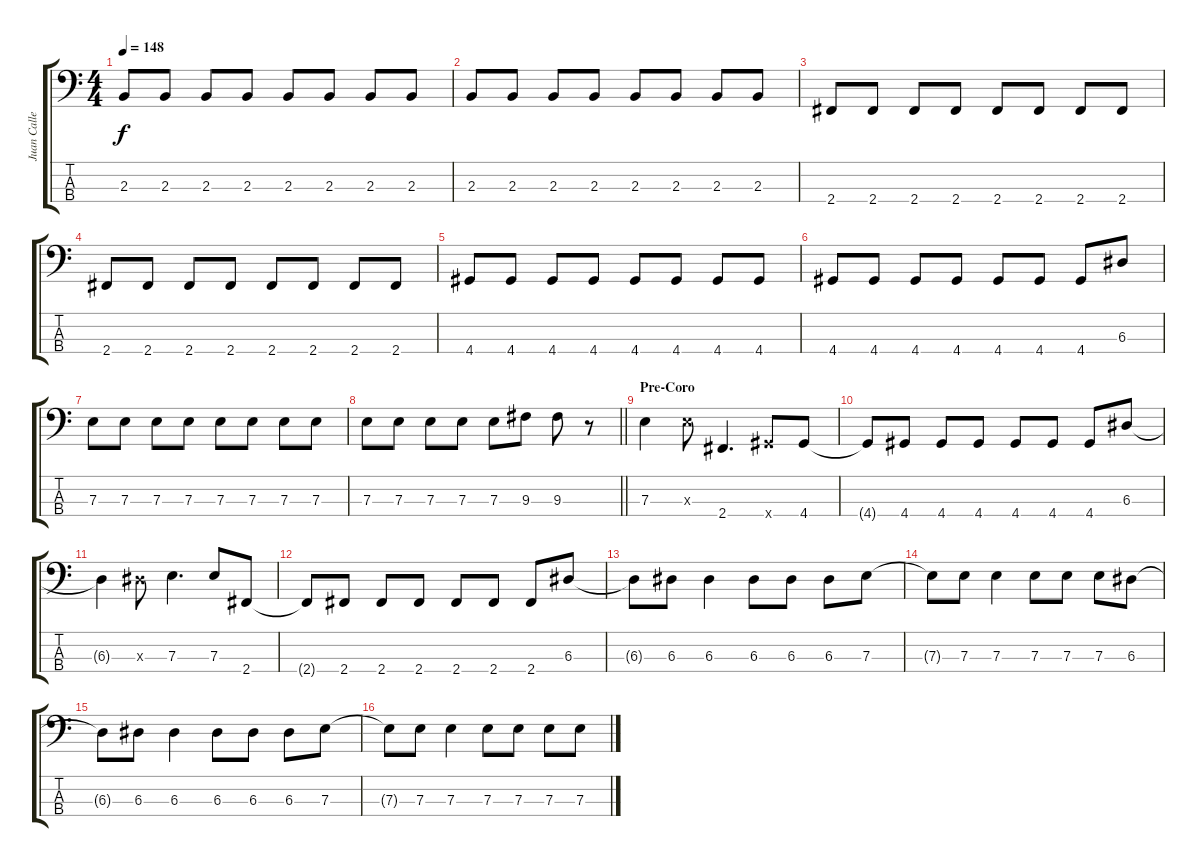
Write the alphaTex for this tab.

\track ("Juan Calleros" "Juan Calle") {instrument electricbassfinger}
\staff {score tabs}
\tuning (G2 D2 A1 E1) {hide}
\ts (4 4)
\tempo 148
\clef f4
\ks c
2.3.8{dy f} 2.3.8 2.3.8 2.3.8 2.3.8 2.3.8 2.3.8 2.3.8 |
2.3.8 2.3.8 2.3.8 2.3.8 2.3.8 2.3.8 2.3.8 2.3.8 |
2.4.8 2.4.8 2.4.8 2.4.8 2.4.8 2.4.8 2.4.8 2.4.8 |
2.4.8 2.4.8 2.4.8 2.4.8 2.4.8 2.4.8 2.4.8 2.4.8 |
4.4.8 4.4.8 4.4.8 4.4.8 4.4.8 4.4.8 4.4.8 4.4.8 |
4.4.8 4.4.8 4.4.8 4.4.8 4.4.8 4.4.8 4.4.8 6.3.8 |
7.3.8 7.3.8 7.3.8 7.3.8 7.3.8 7.3.8 7.3.8 7.3.8 |
\barLineRight lightlight
7.3.8 7.3.8 7.3.8 7.3.8 7.3.8 9.3.8 9.3.8 r.8 |
\section ("" "Pre-Coro")
7.3.4 7.3{x}.8 2.4.4{d} 4.4{x}.8 4.4.8 |
4.4{t}.8 4.4.8 4.4.8 4.4.8 4.4.8 4.4.8 4.4.8 6.3.8 |
6.3{t}.4 6.3{x}.8 7.3.4{d} 7.3.8 2.4.8 |
2.4{t}.8 2.4.8 2.4.8 2.4.8 2.4.8 2.4.8 2.4.8 6.3.8 |
6.3{t}.8 6.3.8 6.3.4 6.3.8 6.3.8 6.3.8 7.3.8 |
7.3{t}.8 7.3.8 7.3.4 7.3.8 7.3.8 7.3.8 6.3.8 |
6.3{t}.8 6.3.8 6.3.4 6.3.8 6.3.8 6.3.8 7.3.8 |
7.3{t}.8 7.3.8 7.3.4 7.3.8 7.3.8 7.3.8 7.3.8
